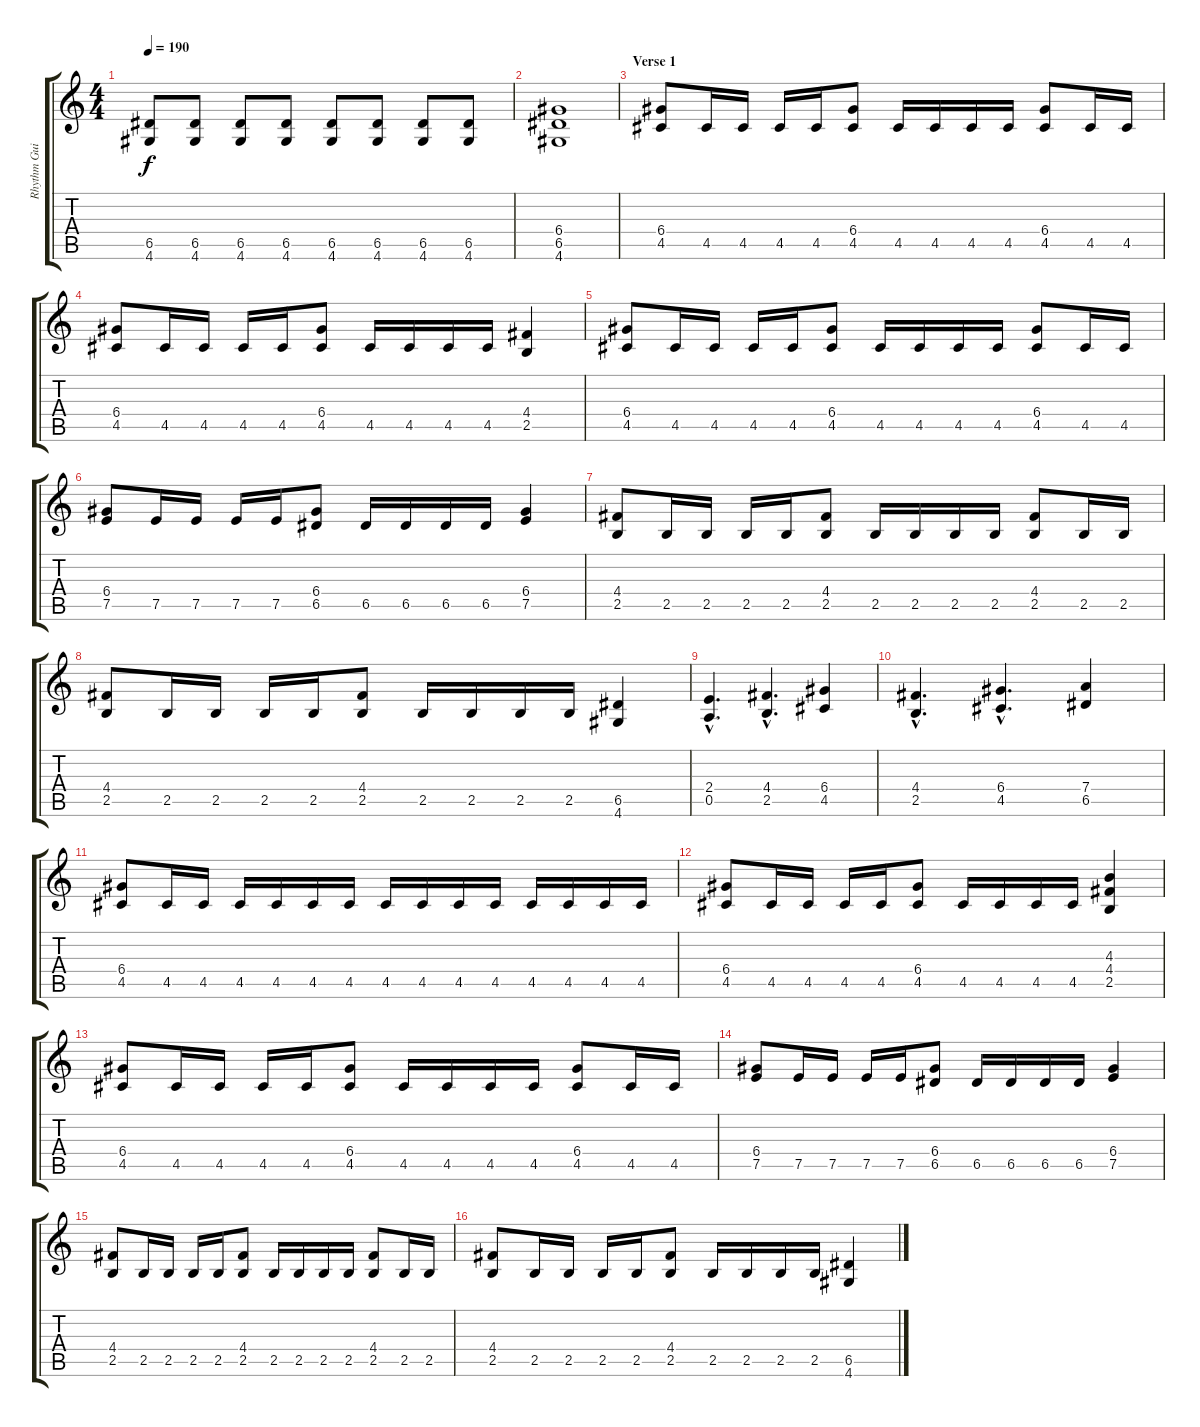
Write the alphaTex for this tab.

\track ("Rhythm Guitar Left" "Rhythm Gui") {instrument distortionguitar}
\staff {score tabs}
\tuning (E4 B3 G3 D3 A2 E2) {hide}
\ts (4 4)
\tempo 190
\clef g2
\ks c
(6.5 4.6).8{dy f} (6.5 4.6).8 (6.5 4.6).8 (6.5 4.6).8 (6.5 4.6).8 (6.5 4.6).8 (6.5 4.6).8 (6.5 4.6).8 |
(6.4 6.5 4.6).1 |
\section ("" "Verse 1")
(6.4 4.5).8 4.5.16 4.5.16 4.5.16 4.5.16 (6.4 4.5).8 4.5.16 4.5.16 4.5.16 4.5.16 (6.4 4.5).8 4.5.16 4.5.16 |
(6.4 4.5).8 4.5.16 4.5.16 4.5.16 4.5.16 (6.4 4.5).8 4.5.16 4.5.16 4.5.16 4.5.16 (4.4 2.5).4 |
(6.4 4.5).8 4.5.16 4.5.16 4.5.16 4.5.16 (6.4 4.5).8 4.5.16 4.5.16 4.5.16 4.5.16 (6.4 4.5).8 4.5.16 4.5.16 |
(6.4 7.5).8 7.5.16 7.5.16 7.5.16 7.5.16 (6.4 6.5).8 6.5.16 6.5.16 6.5.16 6.5.16 (6.4 7.5).4 |
(4.4 2.5).8 2.5.16 2.5.16 2.5.16 2.5.16 (4.4 2.5).8 2.5.16 2.5.16 2.5.16 2.5.16 (4.4 2.5).8 2.5.16 2.5.16 |
(4.4 2.5).8 2.5.16 2.5.16 2.5.16 2.5.16 (4.4 2.5).8 2.5.16 2.5.16 2.5.16 2.5.16 (6.5 4.6).4 |
(2.4{hac} 0.5{hac}).4{d} (4.4{hac} 2.5{hac}).4{d} (6.4 4.5).4 |
(4.4{hac} 2.5{hac}).4{d} (6.4{hac} 4.5{hac}).4{d} (7.4 6.5).4 |
(6.4 4.5).8 4.5.16 4.5.16 4.5.16 4.5.16 4.5.16 4.5.16 4.5.16 4.5.16 4.5.16 4.5.16 4.5.16 4.5.16 4.5.16 4.5.16 |
(6.4 4.5).8 4.5.16 4.5.16 4.5.16 4.5.16 (6.4 4.5).8 4.5.16 4.5.16 4.5.16 4.5.16 (4.3 4.4 2.5).4 |
(6.4 4.5).8 4.5.16 4.5.16 4.5.16 4.5.16 (6.4 4.5).8 4.5.16 4.5.16 4.5.16 4.5.16 (6.4 4.5).8 4.5.16 4.5.16 |
(6.4 7.5).8 7.5.16 7.5.16 7.5.16 7.5.16 (6.4 6.5).8 6.5.16 6.5.16 6.5.16 6.5.16 (6.4 7.5).4 |
(4.4 2.5).8 2.5.16 2.5.16 2.5.16 2.5.16 (4.4 2.5).8 2.5.16 2.5.16 2.5.16 2.5.16 (4.4 2.5).8 2.5.16 2.5.16 |
(4.4 2.5).8 2.5.16 2.5.16 2.5.16 2.5.16 (4.4 2.5).8 2.5.16 2.5.16 2.5.16 2.5.16 (6.5 4.6).4
